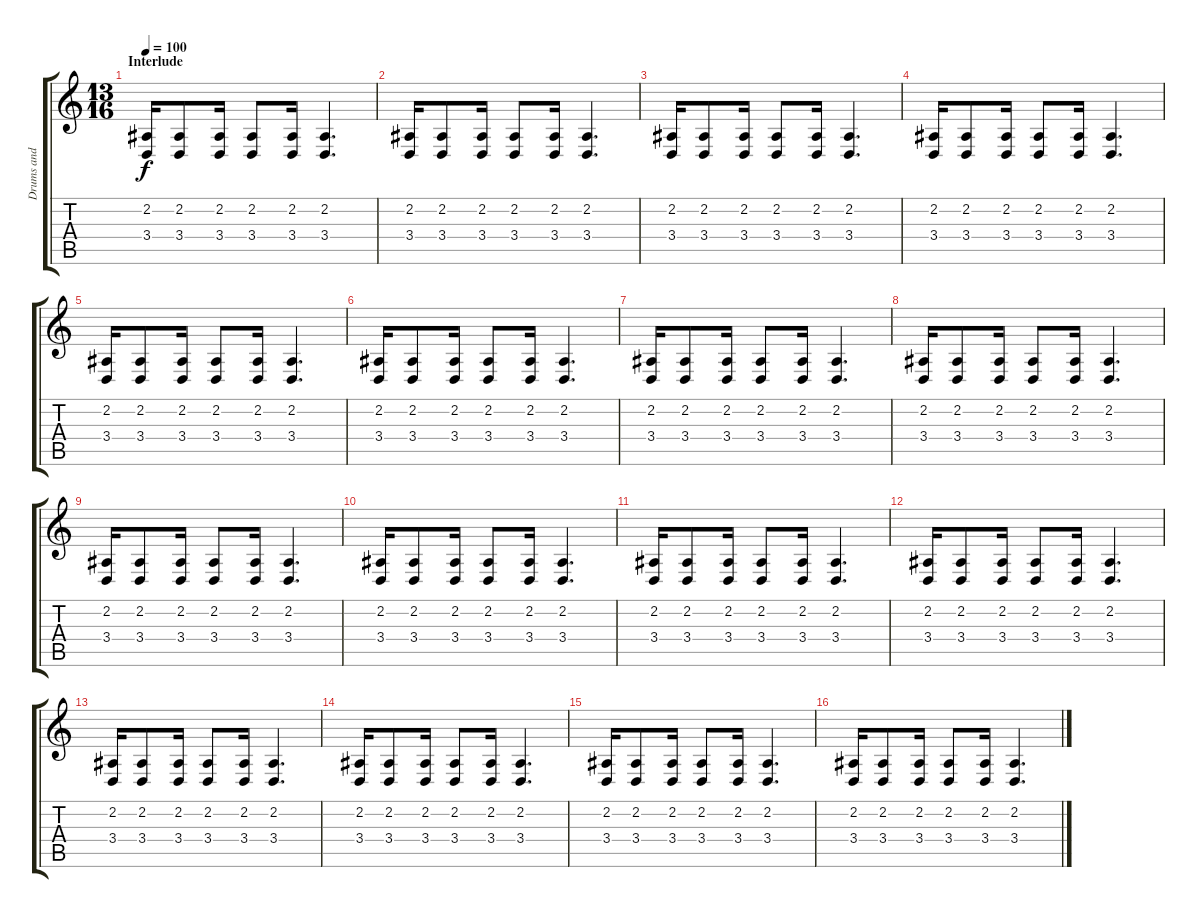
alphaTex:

\track ("Drums and FX" "Drums and ") {instrument taikodrum}
\staff {score tabs}
\tuning (Db4 Ab3 E3 B2 Gb2 B1) {hide}
\ts (13 16)
\section ("" "Interlude")
\tempo 100
\clef g2
\ks c
(2.2 3.4).16{dy f} (2.2 3.4).8 (2.2 3.4).16 (2.2 3.4).8 (2.2 3.4).16 (2.2 3.4).4{d} |
(2.2 3.4).16 (2.2 3.4).8 (2.2 3.4).16 (2.2 3.4).8 (2.2 3.4).16 (2.2 3.4).4{d} |
(2.2 3.4).16 (2.2 3.4).8 (2.2 3.4).16 (2.2 3.4).8 (2.2 3.4).16 (2.2 3.4).4{d} |
(2.2 3.4).16 (2.2 3.4).8 (2.2 3.4).16 (2.2 3.4).8 (2.2 3.4).16 (2.2 3.4).4{d} |
(2.2 3.4).16 (2.2 3.4).8 (2.2 3.4).16 (2.2 3.4).8 (2.2 3.4).16 (2.2 3.4).4{d} |
(2.2 3.4).16 (2.2 3.4).8 (2.2 3.4).16 (2.2 3.4).8 (2.2 3.4).16 (2.2 3.4).4{d} |
(2.2 3.4).16 (2.2 3.4).8 (2.2 3.4).16 (2.2 3.4).8 (2.2 3.4).16 (2.2 3.4).4{d} |
(2.2 3.4).16 (2.2 3.4).8 (2.2 3.4).16 (2.2 3.4).8 (2.2 3.4).16 (2.2 3.4).4{d} |
(2.2 3.4).16 (2.2 3.4).8 (2.2 3.4).16 (2.2 3.4).8 (2.2 3.4).16 (2.2 3.4).4{d} |
(2.2 3.4).16 (2.2 3.4).8 (2.2 3.4).16 (2.2 3.4).8 (2.2 3.4).16 (2.2 3.4).4{d} |
(2.2 3.4).16 (2.2 3.4).8 (2.2 3.4).16 (2.2 3.4).8 (2.2 3.4).16 (2.2 3.4).4{d} |
(2.2 3.4).16 (2.2 3.4).8 (2.2 3.4).16 (2.2 3.4).8 (2.2 3.4).16 (2.2 3.4).4{d} |
(2.2 3.4).16 (2.2 3.4).8 (2.2 3.4).16 (2.2 3.4).8 (2.2 3.4).16 (2.2 3.4).4{d} |
(2.2 3.4).16 (2.2 3.4).8 (2.2 3.4).16 (2.2 3.4).8 (2.2 3.4).16 (2.2 3.4).4{d} |
(2.2 3.4).16 (2.2 3.4).8 (2.2 3.4).16 (2.2 3.4).8 (2.2 3.4).16 (2.2 3.4).4{d} |
(2.2 3.4).16 (2.2 3.4).8 (2.2 3.4).16 (2.2 3.4).8 (2.2 3.4).16 (2.2 3.4).4{d}
